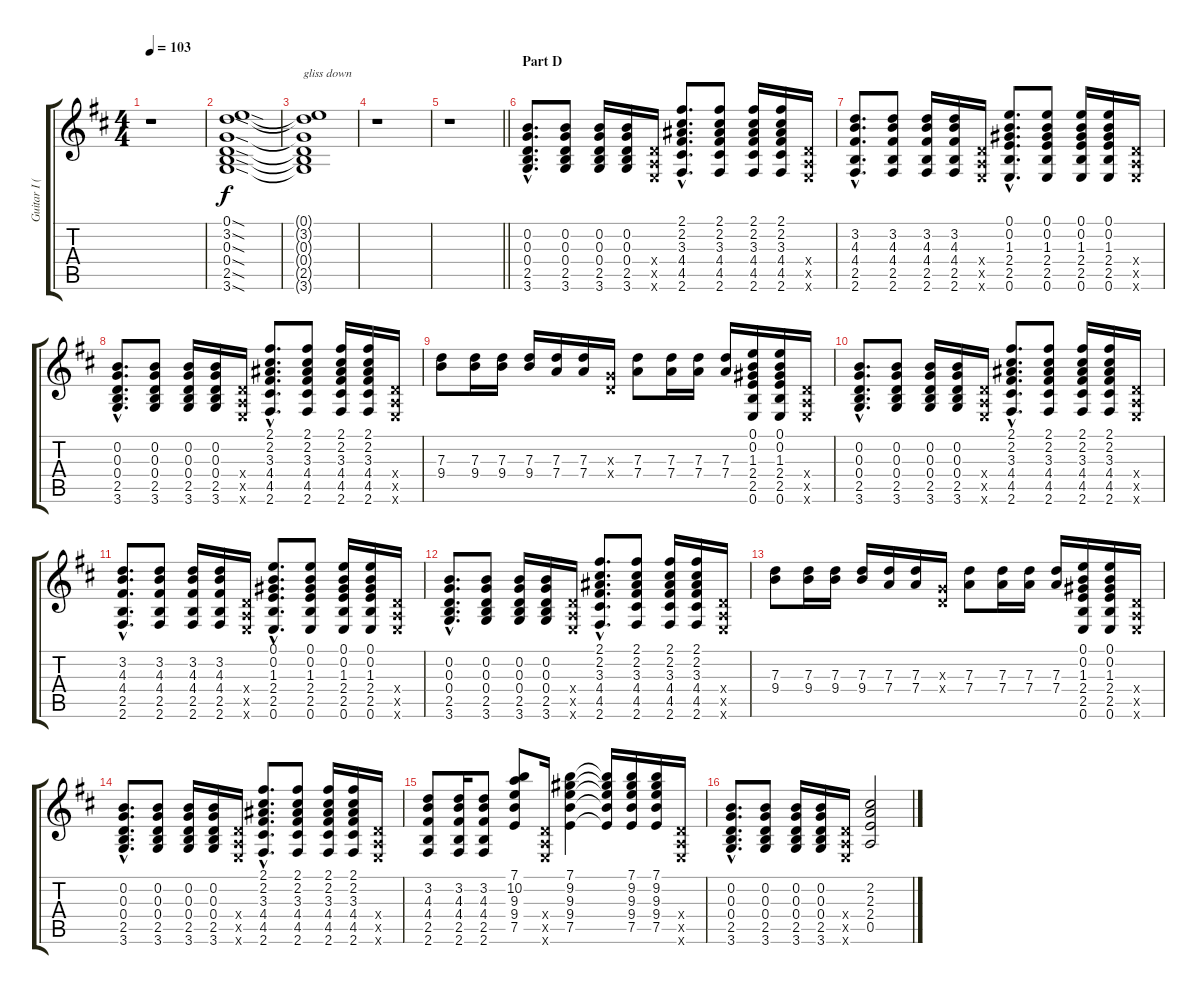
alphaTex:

\track ("Guitar I (Sugizo)" "Guitar I (") {instrument distortionguitar}
\staff {score tabs}
\tuning (E4 B3 G3 D3 A2 E2) {hide}
\ts (4 4)
\tempo 103
\clef g2
\ks d
r.1{dy f} |
(0.1{sod} 3.2{sod} 0.3{sod} 0.4{sod} 2.5{sod} 3.6{sod}).1 |
(0.1{t} 3.2{t} 0.3{t} 0.4{t} 2.5{t} 3.6{t}).1{txt "gliss down"} |
r.1 |
\barLineRight lightlight
r.1 |
\section ("" "Part D")
(0.2{hac} 0.3{hac} 0.4{hac} 2.5{hac} 3.6{hac}).8{d} (0.2 0.3 0.4 2.5 3.6).8 (0.2 0.3 0.4 2.5 3.6).16 (0.2 0.3 0.4 2.5 3.6).16 (0.4{x} 0.5{x} 0.6{x}).16 (2.1{hac} 2.2{hac} 3.3{hac} 4.4{hac} 4.5{hac} 2.6{hac}).8{d} (2.1 2.2 3.3 4.4 4.5 2.6).8 (2.1 2.2 3.3 4.4 4.5 2.6).16 (2.1 2.2 3.3 4.4 4.5 2.6).16 (0.4{x} 0.5{x} 0.6{x}).16 |
(3.2{hac} 4.3{hac} 4.4{hac} 2.5{hac} 2.6{hac}).8{d} (3.2 4.3 4.4 2.5 2.6).8 (3.2 4.3 4.4 2.5 2.6).16 (3.2 4.3 4.4 2.5 2.6).16 (0.4{x} 0.5{x} 0.6{x}).16 (0.1{hac} 0.2{hac} 1.3{hac} 2.4{hac} 2.5{hac} 0.6{hac}).8{d} (0.1 0.2 1.3 2.4 2.5 0.6).8 (0.1 0.2 1.3 2.4 2.5 0.6).16 (0.1 0.2 1.3 2.4 2.5 0.6).16 (0.4{x} 0.5{x} 0.6{x}).16 |
(0.2{hac} 0.3{hac} 0.4{hac} 2.5{hac} 3.6{hac}).8{d} (0.2 0.3 0.4 2.5 3.6).8 (0.2 0.3 0.4 2.5 3.6).16 (0.2 0.3 0.4 2.5 3.6).16 (0.4{x} 0.5{x} 0.6{x}).16 (2.1{hac} 2.2{hac} 3.3{hac} 4.4{hac} 4.5{hac} 2.6{hac}).8{d} (2.1 2.2 3.3 4.4 4.5 2.6).8 (2.1 2.2 3.3 4.4 4.5 2.6).16 (2.1 2.2 3.3 4.4 4.5 2.6).16 (0.4{x} 0.5{x} 0.6{x}).16 |
(7.3 9.4).8 (7.3 9.4).16 (7.3 9.4).16 (7.3 9.4).16 (7.3 7.4).16 (7.3 7.4).16 (0.3{x} 0.4{x}).16 (7.3 7.4).8 (7.3 7.4).16 (7.3 7.4).16 (7.3 7.4).16 (0.1 0.2 1.3 2.4 2.5 0.6).16 (0.1 0.2 1.3 2.4 2.5 0.6).16 (0.4{x} 0.5{x} 0.6{x}).16 |
(0.2{hac} 0.3{hac} 0.4{hac} 2.5{hac} 3.6{hac}).8{d} (0.2 0.3 0.4 2.5 3.6).8 (0.2 0.3 0.4 2.5 3.6).16 (0.2 0.3 0.4 2.5 3.6).16 (0.4{x} 0.5{x} 0.6{x}).16 (2.1{hac} 2.2{hac} 3.3{hac} 4.4{hac} 4.5{hac} 2.6{hac}).8{d} (2.1 2.2 3.3 4.4 4.5 2.6).8 (2.1 2.2 3.3 4.4 4.5 2.6).16 (2.1 2.2 3.3 4.4 4.5 2.6).16 (0.4{x} 0.5{x} 0.6{x}).16 |
(3.2{hac} 4.3{hac} 4.4{hac} 2.5{hac} 2.6{hac}).8{d} (3.2 4.3 4.4 2.5 2.6).8 (3.2 4.3 4.4 2.5 2.6).16 (3.2 4.3 4.4 2.5 2.6).16 (0.4{x} 0.5{x} 0.6{x}).16 (0.1{hac} 0.2{hac} 1.3{hac} 2.4{hac} 2.5{hac} 0.6{hac}).8{d} (0.1 0.2 1.3 2.4 2.5 0.6).8 (0.1 0.2 1.3 2.4 2.5 0.6).16 (0.1 0.2 1.3 2.4 2.5 0.6).16 (0.4{x} 0.5{x} 0.6{x}).16 |
(0.2{hac} 0.3{hac} 0.4{hac} 2.5{hac} 3.6{hac}).8{d} (0.2 0.3 0.4 2.5 3.6).8 (0.2 0.3 0.4 2.5 3.6).16 (0.2 0.3 0.4 2.5 3.6).16 (0.4{x} 0.5{x} 0.6{x}).16 (2.1{hac} 2.2{hac} 3.3{hac} 4.4{hac} 4.5{hac} 2.6{hac}).8{d} (2.1 2.2 3.3 4.4 4.5 2.6).8 (2.1 2.2 3.3 4.4 4.5 2.6).16 (2.1 2.2 3.3 4.4 4.5 2.6).16 (0.4{x} 0.5{x} 0.6{x}).16 |
(7.3 9.4).8 (7.3 9.4).16 (7.3 9.4).16 (7.3 9.4).16 (7.3 7.4).16 (7.3 7.4).16 (0.3{x} 0.4{x}).16 (7.3 7.4).8 (7.3 7.4).16 (7.3 7.4).16 (7.3 7.4).16 (0.1 0.2 1.3 2.4 2.5 0.6).16 (0.1 0.2 1.3 2.4 2.5 0.6).16 (0.4{x} 0.5{x} 0.6{x}).16 |
(0.2{hac} 0.3{hac} 0.4{hac} 2.5{hac} 3.6{hac}).8{d} (0.2 0.3 0.4 2.5 3.6).8 (0.2 0.3 0.4 2.5 3.6).16 (0.2 0.3 0.4 2.5 3.6).16 (0.4{x} 0.5{x} 0.6{x}).16 (2.1{hac} 2.2{hac} 3.3{hac} 4.4{hac} 4.5{hac} 2.6{hac}).8{d} (2.1 2.2 3.3 4.4 4.5 2.6).8 (2.1 2.2 3.3 4.4 4.5 2.6).16 (2.1 2.2 3.3 4.4 4.5 2.6).16 (0.4{x} 0.5{x} 0.6{x}).16 |
(3.2 4.3 4.4 2.5 2.6).8 (3.2 4.3 4.4 2.5 2.6).16 (3.2 4.3 4.4 2.5 2.6).8 (7.1 10.2 9.3 9.4 7.5).8 (0.4{x} 0.5{x} 0.6{x}).16 (7.1 9.2 9.3 9.4 7.5).4 (7.1{t} 9.2{t} 9.3{t} 9.4{t} 7.5{t}).16 (7.1 9.2 9.3 9.4 7.5).16 (7.1 9.2 9.3 9.4 7.5).16 (0.4{x} 0.5{x} 0.6{x}).16 |
(0.2{hac} 0.3{hac} 0.4{hac} 2.5{hac} 3.6{hac}).8{d} (0.2 0.3 0.4 2.5 3.6).8 (0.2 0.3 0.4 2.5 3.6).16 (0.2 0.3 0.4 2.5 3.6).16 (0.4{x} 0.5{x} 0.6{x}).16 (2.2 2.3 2.4 0.5).2
